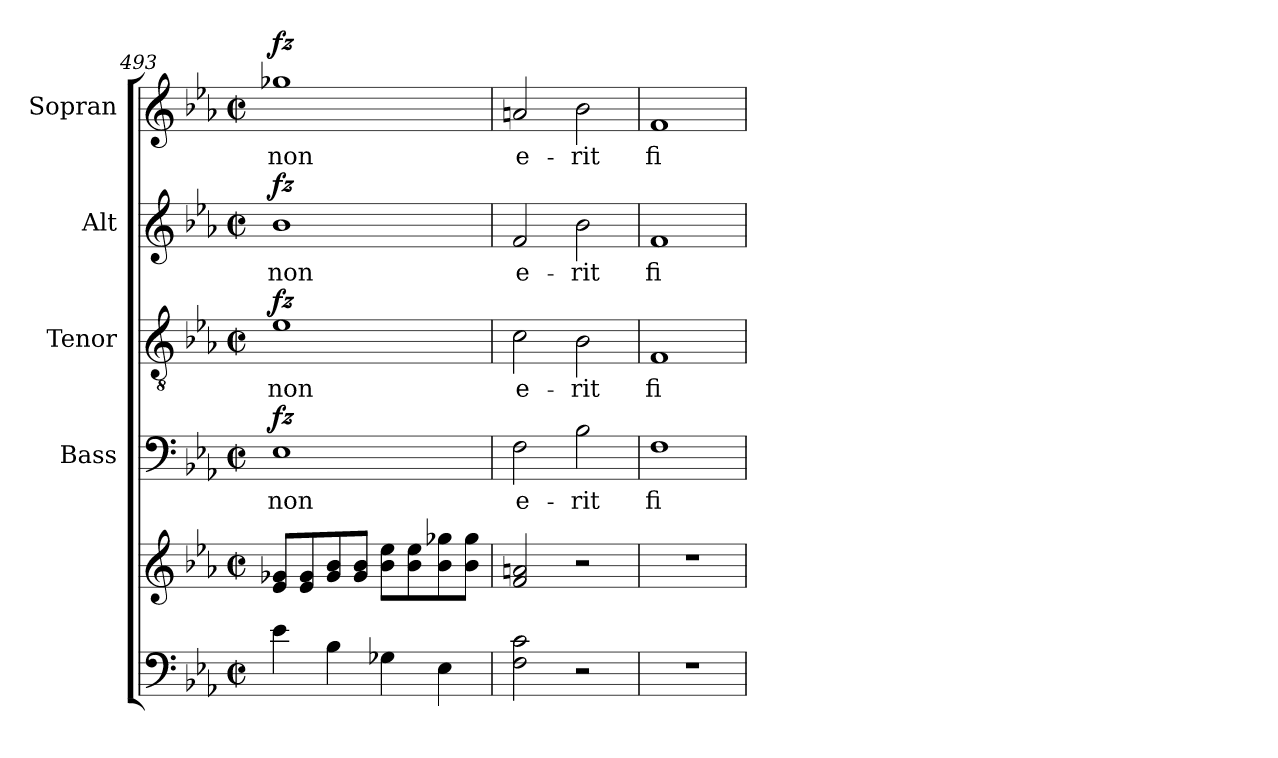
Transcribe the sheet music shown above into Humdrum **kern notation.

**kern	**kern	**kern	**text	**dynam	**kern	**text	**dynam	**kern	**text	**dynam	**kern	**text	**dynam
*part5	*part5	*part4	*part4	*part4	*part3	*part3	*part3	*part2	*part2	*part2	*part1	*part1	*part1
*staff6	*staff5	*staff4	*staff4	*staff4	*staff3	*staff3	*staff3	*staff2	*staff2	*staff2	*staff1	*staff1	*staff1
*	*	*I"Bass	*	*	*I"Tenor	*	*	*I"Alt	*	*	*I"Sopran	*	*
*	*	*I'B.	*	*	*I'T.	*	*	*I'A.	*	*	*I'S.	*	*
*clefF4	*clefG2	*clefF4	*	*	*clefGv2	*	*	*clefG2	*	*	*clefG2	*	*
*k[b-e-a-]	*k[b-e-a-]	*k[b-e-a-]	*	*	*k[b-e-a-]	*	*	*k[b-e-a-]	*	*	*k[b-e-a-]	*	*
*E-:	*E-:	*E-:	*	*	*E-:	*	*	*E-:	*	*	*E-:	*	*
*M2/2	*M2/2	*M2/2	*	*	*M2/2	*	*	*M2/2	*	*	*M2/2	*	*
*met(c|)	*met(c|)	*met(c|)	*	*	*met(c|)	*	*	*met(c|)	*	*	*met(c|)	*	*
=493	=493	=493	=493	=493	=493	=493	=493	=493	=493	=493	=493	=493	=493
!	!	!	!LO:LY:b	!LO:DY:a	!	!LO:LY:b	!LO:DY:a	!	!LO:LY:b	!LO:DY:a	!	!LO:LY:b	!LO:DY:a
4e-\	8e-/ 8g-X/L	1E-	non	fz	1e-	non	fz	1b-	non	fz	1gg-X	non	fz
.	8e-/ 8g-/	.	.	.	.	.	.	.	.	.	.	.	.
4B-\	8g-/ 8b-/	.	.	.	.	.	.	.	.	.	.	.	.
.	8g-/ 8b-/J	.	.	.	.	.	.	.	.	.	.	.	.
4G-X\	8b-\ 8ee-\L	.	.	.	.	.	.	.	.	.	.	.	.
.	8b-\ 8ee-\	.	.	.	.	.	.	.	.	.	.	.	.
4E-\	8b-\ 8gg-X\	.	.	.	.	.	.	.	.	.	.	.	.
.	8b-\ 8gg-\J	.	.	.	.	.	.	.	.	.	.	.	.
=494	=494	=494	=494	=494	=494	=494	=494	=494	=494	=494	=494	=494	=494
!	!	!	!LO:LY:b	!	!	!LO:LY:b	!	!	!LO:LY:b	!	!	!LO:LY:b	!
2F\ 2c\	2f/ 2an/	2F\	e-	.	2c\	e-	.	2f/	e-	.	2an/	e-	.
!	!	!	!LO:LY:b	!	!	!LO:LY:b	!	!	!LO:LY:b	!	!	!LO:LY:b	!
2r	2r	2B-\	-rit	.	2B-\	-rit	.	2b-\	-rit	.	2b-\	-rit	.
!!LO:PB:g=z
=495	=495	=495	=495	=495	=495	=495	=495	=495	=495	=495	=495	=495	=495
!	!	!	!LO:LY:b	!	!	!LO:LY:b	!	!	!LO:LY:b	!	!	!LO:LY:b	!
1r	1r	1F	fi-	.	1F	fi-	.	1f	fi-	.	1f	fi-	.
=	=	=	=	=	=	=	=	=	=	=	=	=	=
*-	*-	*-	*-	*-	*-	*-	*-	*-	*-	*-	*-	*-	*-
